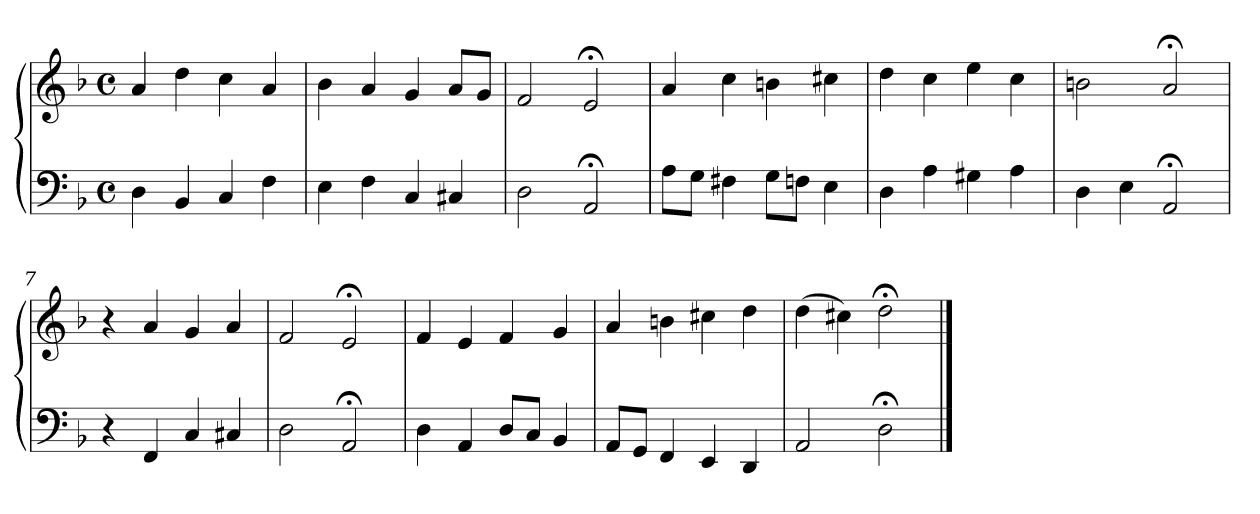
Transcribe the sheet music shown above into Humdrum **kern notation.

**kern	**kern
*part1	*part1
*staff2	*staff1
*clefF4	*clefG2
*k[b-]	*k[b-]
*M4/4	*M4/4
*met(c)	*met(c)
=1	=1
4D	4a
4BB-	4dd
4C	4cc
4F	4a
=2	=2
4E	4b-
4F	4a
4C	4g
4C#X	8aL
.	8gJ
=3	=3
2D	2f
2AA;<	2e;<
=4	=4
8AL	4a
8GJ	.
4F#X	4cc
8GL	4bn
8FnJ	.
4E	4cc#X
=5	=5
4D	4dd
4A	4cc
4G#X	4ee
4A	4cc
=6	=6
4D	2bn
4E	.
2AA;<	2a;<
=7	=7
4r	4r
4FF	4a
4C	4g
4C#X	4a
!!LO:LB:g=z
=8	=8
2D	2f
2AA;<	2e;<
=9	=9
4D	4f
4AA	4e
8DL	4f
8CJ	.
4BB-	4g
=10	=10
8AAL	4a
8GGJ	.
4FF	4bn
4EE	4cc#X
4DD	4dd
=11	=11
2AA	(4dd
.	4cc#X)
2D;<	2dd;<
==	==
*-	*-
